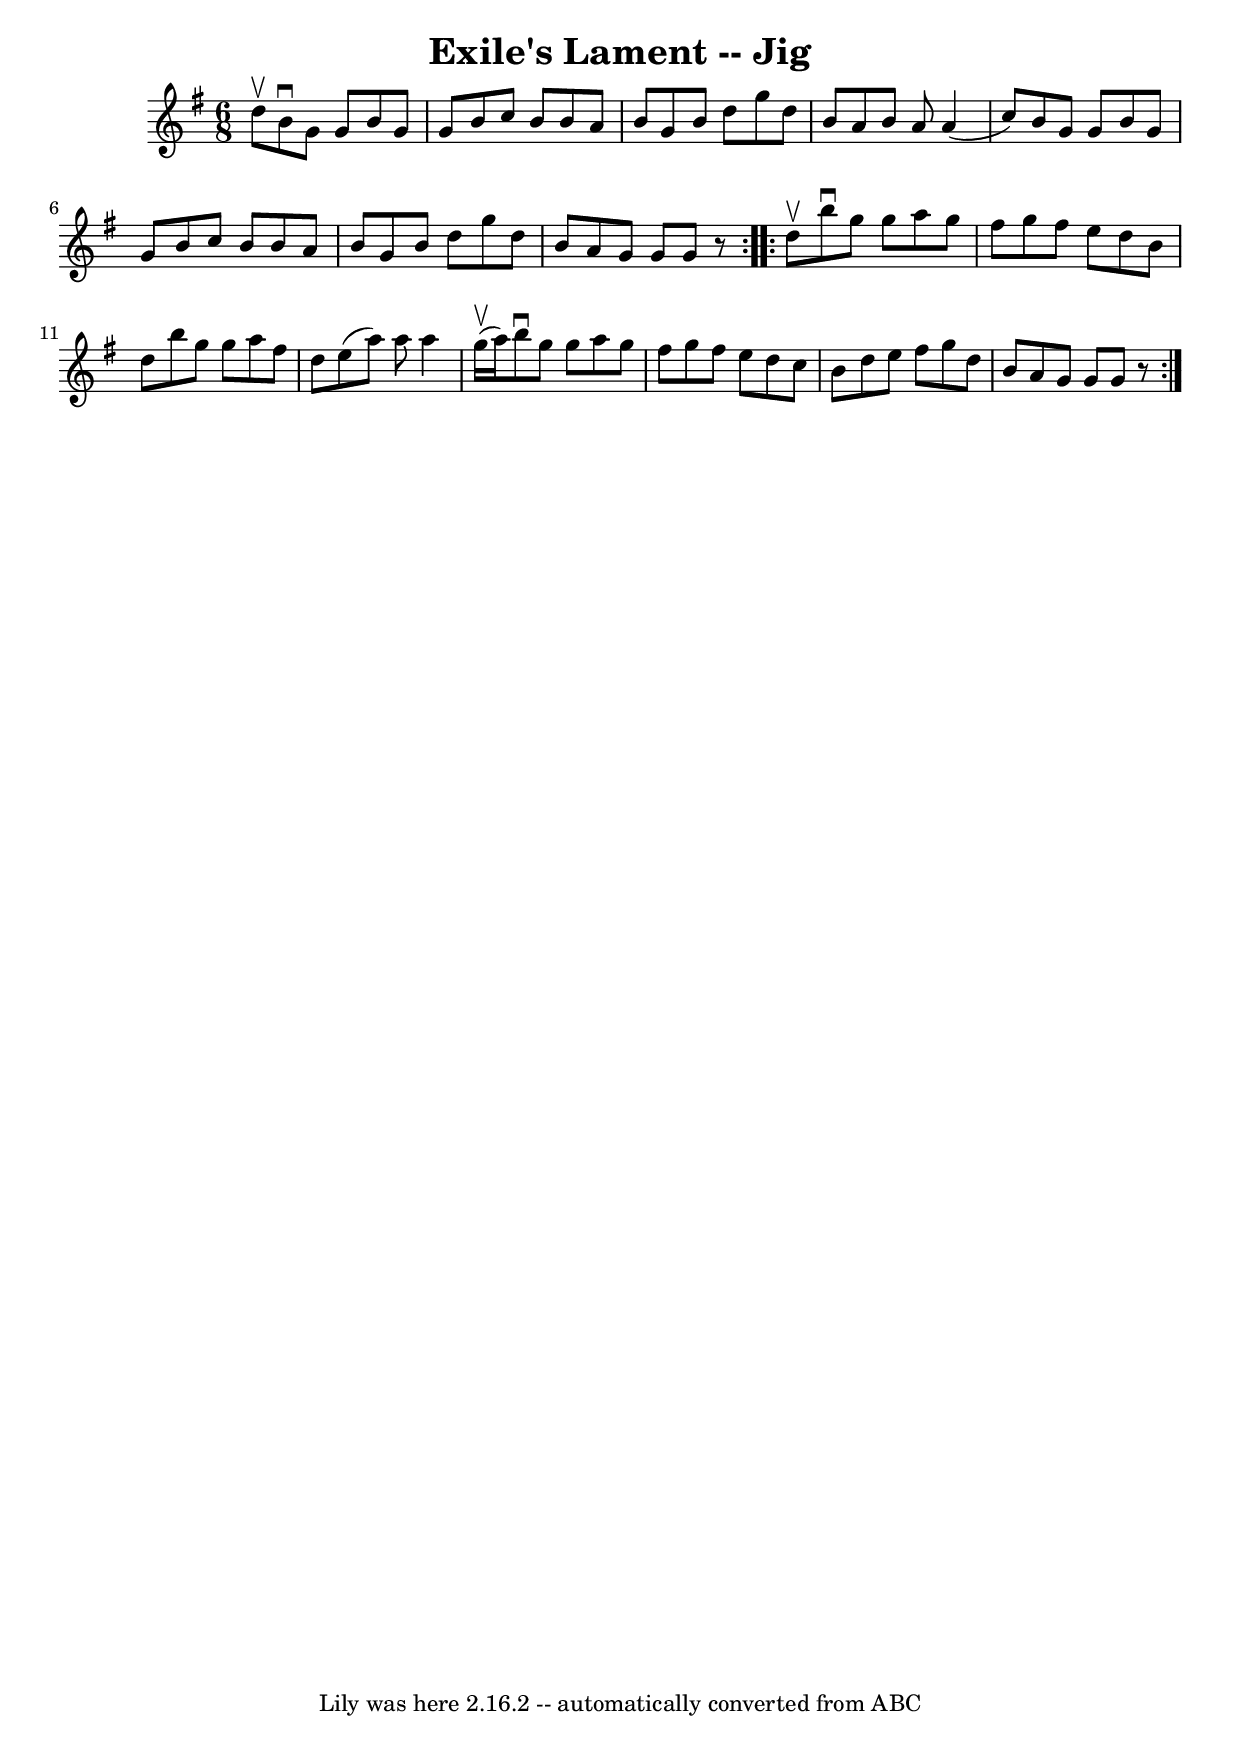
\version "2.16.2"
\include "Mammoth.ily"
\header {
  %% book = "Ryan's Mammoth Collection"
 crossRefNumber = "1"
 footnotes = ""
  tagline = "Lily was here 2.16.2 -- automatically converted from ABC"
  title = "Exile's Lament -- Jig"

}
voicedefault =  {



  \repeat volta 2 {

    \time 6/8 
    \key g \major d''8^\upbow  |
 b'8^\downbow g'8 g'8 b'8 g'8 g'8   |
 b'8 c''8 b'8 b'8 a'8 b'8  |
 g'8 b'8 d''8 g''8 d''8 b'8   |
 a'8 b'8 a'8 a'4 (c''8)  |
 b'8 g'8 g'8 b'8 g'8 g'8  |
 b'8 c''8 b'8 b'8 a'8 b'8   |
 g'8 b'8 d''8 g''8 d''8 b'8   |
 a'8 g'8 g'8 g'8    r8   
  } 
  \repeat volta 2 {
 d''8^\upbow  |
 b''8^\downbow g''8 g''8 a''8 g''8 fs''8   |
 g''8 fs''8 e''8 d''8 b'8 d''8  |
 b''8 g''8 g''8 a''8 fs''8 d''8   |
 e''8 (a''8) a''8 a''4 g''16^\upbow(a''16)  |
 b''8^\downbow g''8 g''8 a''8 g''8 fs''8   |
 g''8 fs''8 e''8 d''8 c''8 b'8   |
 d''8 e''8 fs''8 g''8 d''8 b'8  |
    
 a'8 g'8 g'8 g'8    r8   
  }   

}

\score{
  <<

    \context Staff="default"
    {
      \voicedefault 
      
    }

  >>
  \layout {
    
  }
  \midi {
  }

}
